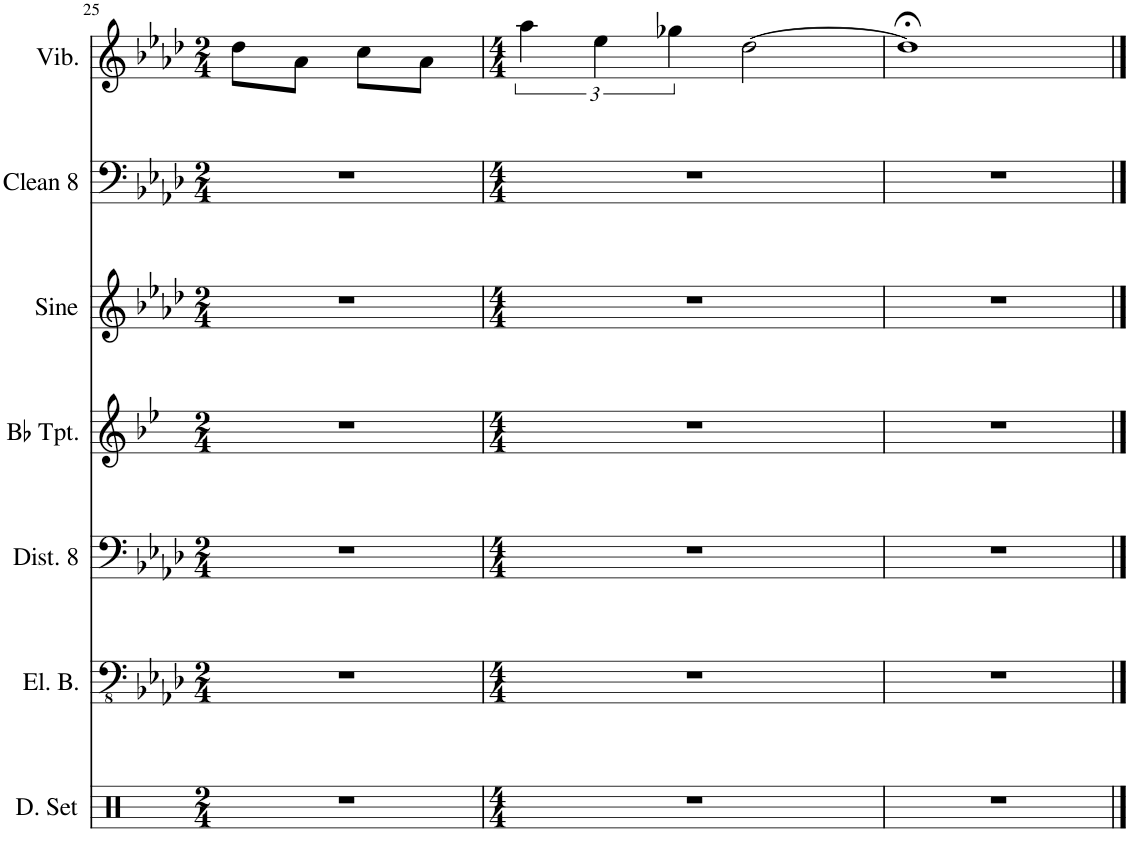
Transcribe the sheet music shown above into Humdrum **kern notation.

**kern	**kern	**kern	**kern	**kern	**kern	**kern
*part7	*part6	*part5	*part4	*part3	*part2	*part1
*staff7	*staff6	*staff5	*staff4	*staff3	*staff2	*staff1
*I"Drumset	*I"5-str. Electric Bass	*I"Distorted 8-str. Guitar	*I"Bb Trumpet	*I"Sine Wave	*I"8-str. Electric Guitar	*I"Vibraphone
*I'D. Set	*I'El. B.	*I'Dist. 8	*I'Bb Tpt.	*I'Sine	*	*I'Vib.
!!LO:PB:g=z
*clefX	*clefFv4	*clefF4	*clefG2	*clefG2	*clefF4	*clefG2
*	*Trd7c12	*	*Trd1c2	*	*	*
*k[]	*k[b-e-a-d-]	*k[b-e-a-d-]	*k[b-e-]	*k[b-e-a-d-]	*k[b-e-a-d-]	*k[b-e-a-d-]
*M2/4	*M2/4	*M2/4	*M2/4	*M2/4	*M2/4	*M2/4
=25	=25	=25	=25	=25	=25	=25
2r	2r	2r	2r	2r	2r	8dd-\L
.	.	.	.	.	.	8a-\J
.	.	.	.	.	.	8cc\L
.	.	.	.	.	.	8a-\J
=26	=26	=26	=26	=26	=26	=26
*M4/4	*M4/4	*M4/4	*M4/4	*M4/4	*M4/4	*M4/4
1r	1r	1r	1r	1r	1r	6aa-\
.	.	.	.	.	.	6ee-\
.	.	.	.	.	.	6gg-X\
.	.	.	.	.	.	[2dd-\
=27	=27	=27	=27	=27	=27	=27
1r	1r	1r	1r	1r	1r	1dd-;<]
==	==	==	==	==	==	==
*-	*-	*-	*-	*-	*-	*-
